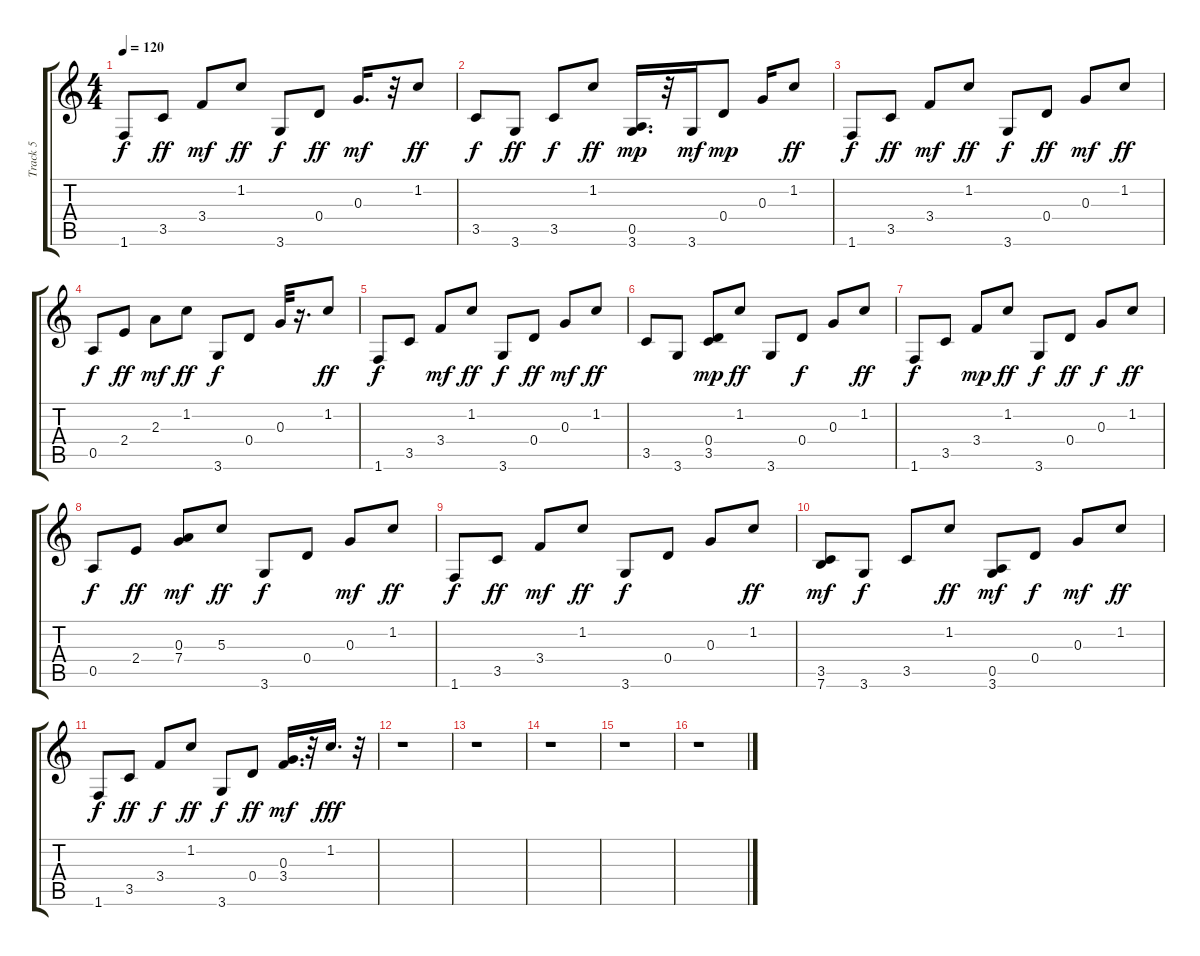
\track ("Track 5" "Track 5") {instrument acousticguitarsteel}
\staff {score tabs}
\tuning (E4 B3 G3 D3 A2 E2) {hide}
\ts (4 4)
\tempo 120
\clef g2
\ks c
1.6.8{dy f} 3.5.8{dy ff} 3.4.8{dy mf} 1.2.8{dy ff} 3.6.8{dy f} 0.4.8{dy ff} 0.3.16{d dy mf} r.32 1.2.8{dy ff} |
3.5.8{dy f} 3.6.8{dy ff} 3.5.8{dy f} 1.2.8{dy ff} (0.5 3.6).16{d dy mp} r.32 3.6.16{dy mf} 0.4.8{dy mp} 0.3.16 1.2.8{dy ff} |
1.6.8{dy f} 3.5.8{dy ff} 3.4.8{dy mf} 1.2.8{dy ff} 3.6.8{dy f} 0.4.8{dy ff} 0.3.8{dy mf} 1.2.8{dy ff} |
0.5.8{dy f} 2.4.8{dy ff} 2.3.8{dy mf} 1.2.8{dy ff} 3.6.8{dy f} 0.4.8 0.3.32 r.16{d} 1.2.8{dy ff} |
1.6.8{dy f} 3.5.8 3.4.8{dy mf} 1.2.8{dy ff} 3.6.8{dy f} 0.4.8{dy ff} 0.3.8{dy mf} 1.2.8{dy ff} |
3.5.8 3.6.8 (0.4 3.5).8{dy mp} 1.2.8{dy ff} 3.6.8 0.4.8{dy f} 0.3.8 1.2.8{dy ff} |
1.6.8{dy f} 3.5.8 3.4.8{dy mp} 1.2.8{dy ff} 3.6.8{dy f} 0.4.8{dy ff} 0.3.8{dy f} 1.2.8{dy ff} |
0.5.8{dy f} 2.4.8{dy ff} (0.3 7.4).8{dy mf} 5.3.8{dy ff} 3.6.8{dy f} 0.4.8 0.3.8{dy mf} 1.2.8{dy ff} |
1.6.8{dy f} 3.5.8{dy ff} 3.4.8{dy mf} 1.2.8{dy ff} 3.6.8{dy f} 0.4.8 0.3.8 1.2.8{dy ff} |
(3.5 7.6).8{dy mf} 3.6.8{dy f} 3.5.8 1.2.8{dy ff} (0.5 3.6).8{dy mf} 0.4.8{dy f} 0.3.8{dy mf} 1.2.8{dy ff} |
1.6.8{dy f} 3.5.8{dy ff} 3.4.8{dy f} 1.2.8{dy ff} 3.6.8{dy f} 0.4.8{dy ff} (0.3 3.4).16{d dy mf} r.32 1.2.16{d dy fff} r.32 |
r.1 |
r.1 |
r.1 |
r.1 |
r.1
